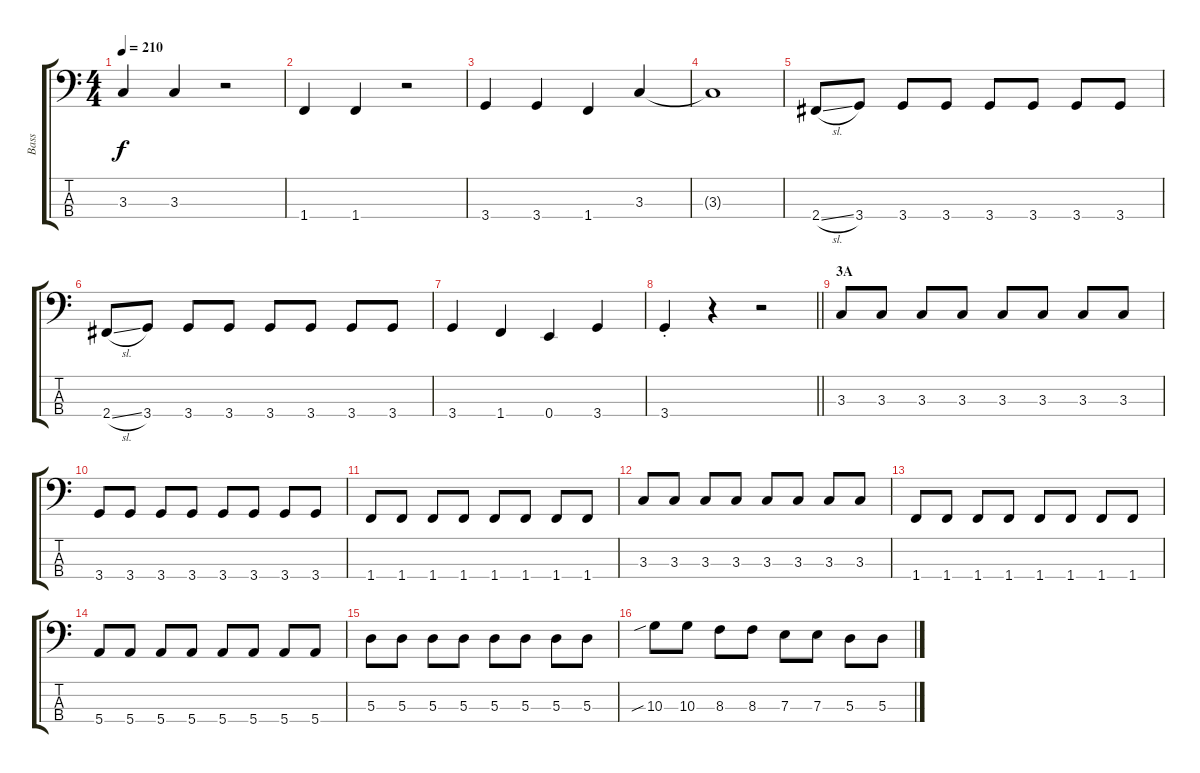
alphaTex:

\track ("Bass" "Bass") {instrument electricbasspick}
\staff {score tabs}
\tuning (G2 D2 A1 E1) {hide}
\ts (4 4)
\tempo 210
\clef f4
\ks c
3.3.4{dy f} 3.3.4 r.2 |
1.4.4 1.4.4 r.2 |
3.4.4 3.4.4 1.4.4 3.3.4 |
3.3{t}.1 |
2.4{sl}.8 3.4.8 3.4.8 3.4.8 3.4.8 3.4.8 3.4.8 3.4.8 |
2.4{sl}.8 3.4.8 3.4.8 3.4.8 3.4.8 3.4.8 3.4.8 3.4.8 |
3.4.4 1.4.4 0.4.4 3.4.4 |
\barLineRight lightlight
3.4{st}.4 r.4 r.2 |
\section ("" "3A")
3.3.8 3.3.8 3.3.8 3.3.8 3.3.8 3.3.8 3.3.8 3.3.8 |
3.4.8 3.4.8 3.4.8 3.4.8 3.4.8 3.4.8 3.4.8 3.4.8 |
1.4.8 1.4.8 1.4.8 1.4.8 1.4.8 1.4.8 1.4.8 1.4.8 |
3.3.8 3.3.8 3.3.8 3.3.8 3.3.8 3.3.8 3.3.8 3.3.8 |
1.4.8 1.4.8 1.4.8 1.4.8 1.4.8 1.4.8 1.4.8 1.4.8 |
5.4.8 5.4.8 5.4.8 5.4.8 5.4.8 5.4.8 5.4.8 5.4.8 |
5.3.8 5.3.8 5.3.8 5.3.8 5.3.8 5.3.8 5.3.8 5.3.8 |
10.3{sib}.8 10.3.8 8.3.8 8.3.8 7.3.8 7.3.8 5.3.8 5.3.8
